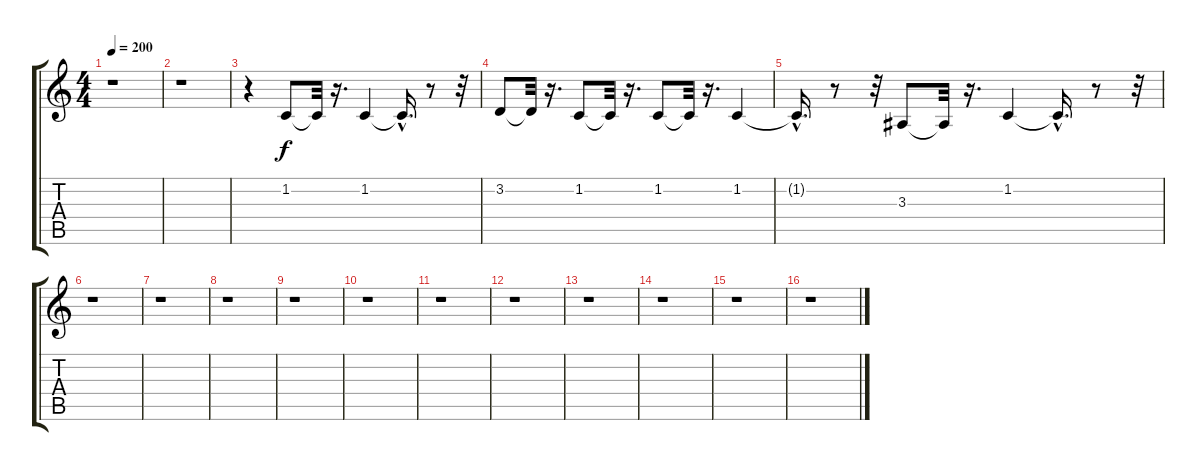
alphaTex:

\track "" {instrument clarinet}
\staff {score tabs}
\tuning (E4 B3 G3 D3 A2 E2) {hide}
\ts (4 4)
\tempo 200
\clef g2
\ks c
r.1{dy f} |
r.1 |
r.4 1.2.8 1.2{t}.32 r.16{d} 1.2.4 1.2{hac t}.16{d} r.8 r.32 |
3.2.8 3.2{t}.32 r.16{d} 1.2.8 1.2{t}.32 r.16{d} 1.2.8 1.2{t}.32 r.16{d} 1.2.4 |
1.2{hac t}.16{d} r.8 r.32 3.3.8 3.3{t}.32 r.16{d} 1.2.4 1.2{hac t}.16{d} r.8 r.32 |
r.1 |
r.1 |
r.1 |
r.1 |
r.1 |
r.1 |
r.1 |
r.1 |
r.1 |
r.1 |
r.1
